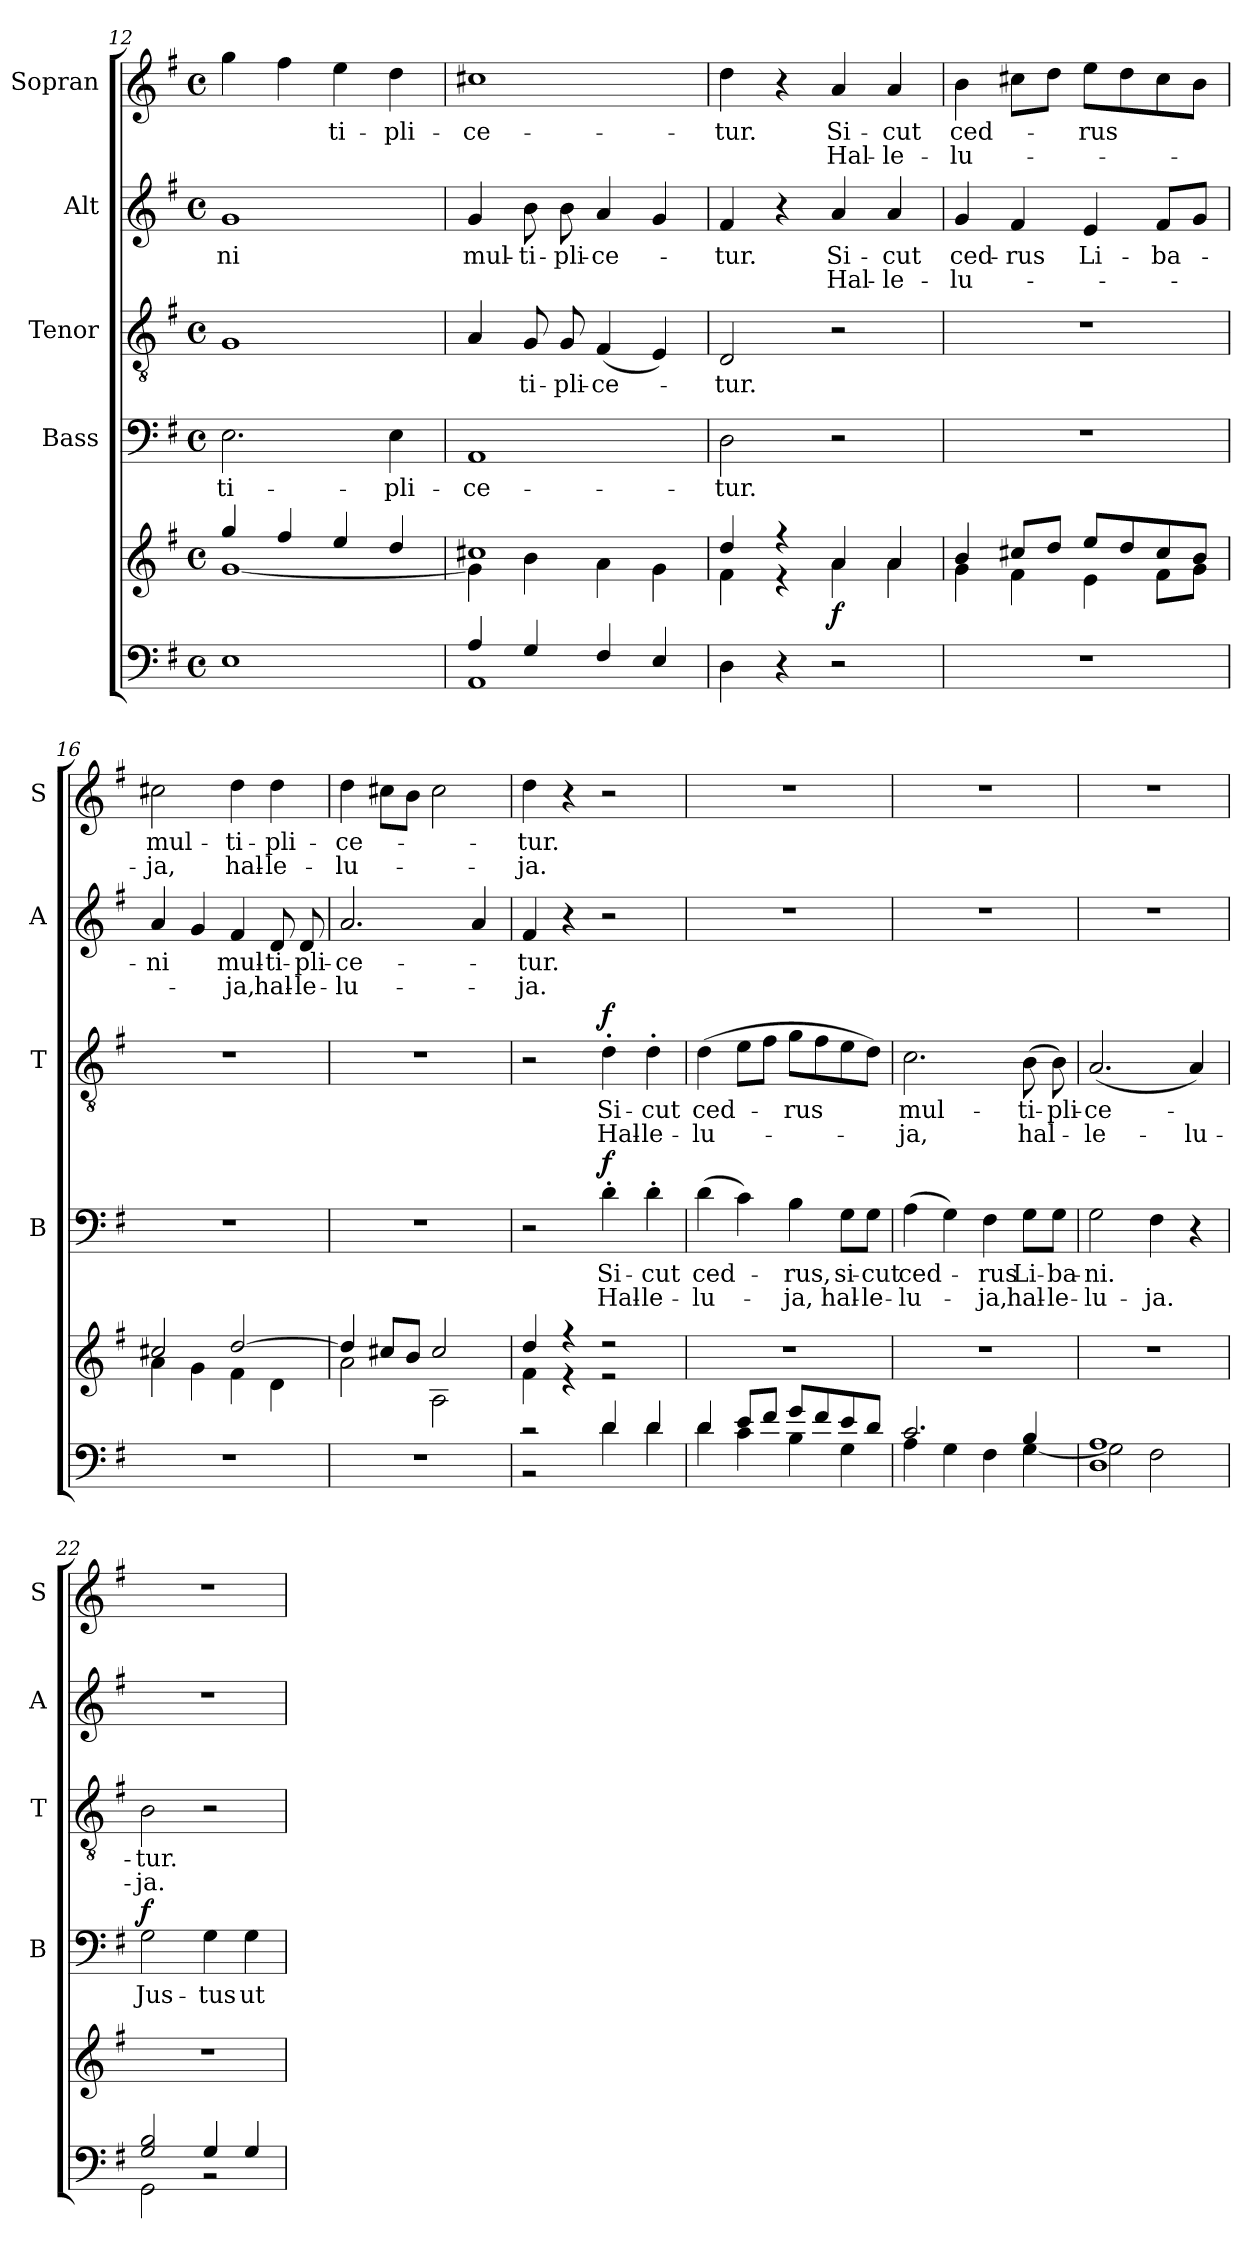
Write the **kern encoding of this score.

**kern	**kern	**dynam	**kern	**text	**text	**dynam	**kern	**text	**text	**dynam	**kern	**text	**text	**kern	**text	**text
*part5	*part5	*part5	*part4	*part4	*part4	*part4	*part3	*part3	*part3	*part3	*part2	*part2	*part2	*part1	*part1	*part1
*staff6	*staff5	*staff5/6	*staff4	*staff4	*staff4	*staff4	*staff3	*staff3	*staff3	*staff3	*staff2	*staff2	*staff2	*staff1	*staff1	*staff1
*	*	*	*I"Bass	*	*	*	*I"Tenor	*	*	*	*I"Alt	*	*	*I"Sopran	*	*
*	*	*	*I'B	*	*	*	*I'T	*	*	*	*I'A	*	*	*I'S	*	*
!!LO:PB:g=z
*clefF4	*clefG2	*	*clefF4	*	*	*	*clefGv2	*	*	*	*clefG2	*	*	*clefG2	*	*
*k[f#]	*k[f#]	*	*k[f#]	*	*	*	*k[f#]	*	*	*	*k[f#]	*	*	*k[f#]	*	*
*G:	*G:	*	*G:	*	*	*	*G:	*	*	*	*G:	*	*	*G:	*	*
*M4/4	*M4/4	*	*M4/4	*	*	*	*M4/4	*	*	*	*M4/4	*	*	*M4/4	*	*
*met(c)	*met(c)	*	*met(c)	*	*	*	*met(c)	*	*	*	*met(c)	*	*	*met(c)	*	*
=12	=12	=12	=12	=12	=12	=12	=12	=12	=12	=12	=12	=12	=12	=12	=12	=12
*	*^	*	*	*	*	*	*	*	*	*	*	*	*	*	*	*
!	!	!	!	!	!LO:LY:b	!	!	!	!	!	!	!	!LO:LY:b	!	!	!	!
1E	4gg/	[<1g	.	2.E\	-ti-	.	.	1G	.	.	.	1g	-ni	.	4gg\	.	.
.	4ff#/	.	.	.	.	.	.	.	.	.	.	.	.	.	4ff#\	.	.
!	!	!	!	!	!	!	!	!	!	!	!	!	!	!	!	!LO:LY:b	!
.	4ee/	.	.	.	.	.	.	.	.	.	.	.	.	.	4ee\	-ti-	.
!	!	!	!	!	!LO:LY:b	!	!	!	!	!	!	!	!	!	!	!LO:LY:b	!
.	4dd/	.	.	4E\	-pli-	.	.	.	.	.	.	.	.	.	4dd\	-pli-	.
=13	=13	=13	=13	=13	=13	=13	=13	=13	=13	=13	=13	=13	=13	=13	=13	=13	=13
*^	*	*	*	*	*	*	*	*	*	*	*	*	*	*	*	*	*
!	!	!	!	!	!	!LO:LY:b	!	!	!	!	!	!	!	!LO:LY:b	!	!	!LO:LY:b	!
4A/	1AA	1cc#X	4g\]	.	1AA	-ce-	.	.	4A/	.	.	.	4g/	mul-	.	1cc#X	-ce-	.
!	!	!	!	!	!	!	!	!	!	!LO:LY:b	!	!	!	!LO:LY:b	!	!	!	!
4G/	.	.	4b\	.	.	.	.	.	8G/	-ti-	.	.	8b\	-ti-	.	.	.	.
!	!	!	!	!	!	!	!	!	!	!LO:LY:b	!	!	!	!LO:LY:b	!	!	!	!
.	.	.	.	.	.	.	.	.	8G/	-pli-	.	.	8b\	-pli-	.	.	.	.
!	!	!	!	!	!	!	!	!	!	!LO:LY:b	!	!	!	!LO:LY:b	!	!	!	!
4F#/	.	.	4a\	.	.	.	.	.	(<4F#/	-ce-	.	.	4a/	-ce-	.	.	.	.
4E/	.	.	4g\	.	.	.	.	.	4E/)	.	.	.	4g/	.	.	.	.	.
*v	*v	*	*	*	*	*	*	*	*	*	*	*	*	*	*	*	*	*
=14	=14	=14	=14	=14	=14	=14	=14	=14	=14	=14	=14	=14	=14	=14	=14	=14	=14
!	!	!	!	!	!LO:LY:b	!	!	!	!LO:LY:b	!	!	!	!LO:LY:b	!	!	!LO:LY:b	!
4D\	4dd/	4f#\	.	2D\	-tur.	.	.	2D/	-tur.	.	.	4f#/	-tur.	.	4dd\	-tur.	.
4r	4r	4r	.	.	.	.	.	.	.	.	.	4r	.	.	4r	.	.
!	!	!	!LO:DY:b	!	!	!	!	!	!	!	!	!	!LO:LY:b	!LO:LY:b	!	!LO:LY:b	!LO:LY:b
2r	4a/	4a\	f	2r	.	.	.	2r	.	.	.	4a/	Si-	Hal-	4a/	Si-	Hal-
!	!	!	!	!	!	!	!	!	!	!	!	!	!LO:LY:b	!LO:LY:b	!	!LO:LY:b	!LO:LY:b
.	4a/	4a\	.	.	.	.	.	.	.	.	.	4a/	-cut	-le-	4a/	-cut	-le-
=15	=15	=15	=15	=15	=15	=15	=15	=15	=15	=15	=15	=15	=15	=15	=15	=15	=15
!	!	!	!	!	!	!	!	!	!	!	!	!	!LO:LY:b	!LO:LY:b	!	!LO:LY:b	!LO:LY:b
1r	4b/	4g\	.	1r	.	.	.	1r	.	.	.	4g/	ced-	-lu-	4b\	ced-	-lu-
!	!	!	!	!	!	!	!	!	!	!	!	!	!LO:LY:b	!	!	!	!
.	8cc#X/L	4f#\	.	.	.	.	.	.	.	.	.	4f#/	-rus	.	8cc#X\L	.	.
.	8dd/J	.	.	.	.	.	.	.	.	.	.	.	.	.	8dd\J	.	.
!	!	!	!	!	!	!	!	!	!	!	!	!	!LO:LY:b	!	!	!LO:LY:b	!
.	8ee/L	4e\	.	.	.	.	.	.	.	.	.	4e/	Li-	.	8ee\L	-rus	.
.	8dd/	.	.	.	.	.	.	.	.	.	.	.	.	.	8dd\	.	.
!	!	!	!	!	!	!	!	!	!	!	!	!	!LO:LY:b	!	!	!	!
.	8cc#/	8f#\L	.	.	.	.	.	.	.	.	.	8f#/L	-ba-	.	8cc#\	.	.
.	8b/J	8g\J	.	.	.	.	.	.	.	.	.	8g/J	.	.	8b\J	.	.
!!LO:LB:g=z
=16	=16	=16	=16	=16	=16	=16	=16	=16	=16	=16	=16	=16	=16	=16	=16	=16	=16
!	!	!	!	!	!	!	!	!	!	!	!	!	!LO:LY:b	!	!	!LO:LY:b	!LO:LY:b
1r	2cc#X/	4a\	.	1r	.	.	.	1r	.	.	.	4a/	-ni	.	2cc#X\	mul-	-ja,
.	.	4g\	.	.	.	.	.	.	.	.	.	4g/	.	.	.	.	.
!	!	!	!	!	!	!	!	!	!	!	!	!	!LO:LY:b	!LO:LY:b	!	!LO:LY:b	!LO:LY:b
.	[>2dd/	4f#\	.	.	.	.	.	.	.	.	.	4f#/	mul-	-ja,	4dd\	-ti-	hal-
!	!	!	!	!	!	!	!	!	!	!	!	!	!LO:LY:b	!LO:LY:b	!	!LO:LY:b	!LO:LY:b
.	.	4d\	.	.	.	.	.	.	.	.	.	8d/	-ti-	hal-	4dd\	-pli-	-le-
!	!	!	!	!	!	!	!	!	!	!	!	!	!LO:LY:b	!LO:LY:b	!	!	!
.	.	.	.	.	.	.	.	.	.	.	.	8d/	-pli-	-le-	.	.	.
=17	=17	=17	=17	=17	=17	=17	=17	=17	=17	=17	=17	=17	=17	=17	=17	=17	=17
!	!	!	!	!	!	!	!	!	!	!	!	!	!LO:LY:b	!LO:LY:b	!	!LO:LY:b	!LO:LY:b
1r	4dd/]	2a\	.	1r	.	.	.	1r	.	.	.	2.a/	-ce-	-lu-	4dd\	-ce-	-lu-
.	8cc#X/L	.	.	.	.	.	.	.	.	.	.	.	.	.	8cc#X\L	.	.
.	8b/J	.	.	.	.	.	.	.	.	.	.	.	.	.	8b\J	.	.
.	2cc#/	2A\	.	.	.	.	.	.	.	.	.	.	.	.	2cc#\	.	.
.	.	.	.	.	.	.	.	.	.	.	.	4a/	.	.	.	.	.
=18	=18	=18	=18	=18	=18	=18	=18	=18	=18	=18	=18	=18	=18	=18	=18	=18	=18
*^	*	*	*	*	*	*	*	*	*	*	*	*	*	*	*	*	*
!	!	!	!	!	!	!	!	!	!	!	!	!	!	!LO:LY:b	!LO:LY:b	!	!LO:LY:b	!LO:LY:b
2r	2r	4dd/	4f#\	.	2r	.	.	.	2r	.	.	.	4f#/	-tur.	-ja.	4dd\	-tur.	-ja.
.	.	4r	4r	.	.	.	.	.	.	.	.	.	4r	.	.	4r	.	.
!	!	!	!	!	!	!LO:LY:b	!LO:LY:b	!LO:DY:a	!	!LO:LY:b	!LO:LY:b	!LO:DY:a	!	!	!	!	!	!
4d/	4d\	2r	2r	.	4d'>\	Si-	Hal-	f	4d'>\	Si-	Hal-	f	2r	.	.	2r	.	.
!	!	!	!	!	!	!LO:LY:b	!LO:LY:b	!	!	!LO:LY:b	!LO:LY:b	!	!	!	!	!	!	!
4d/	4d\	.	.	.	4d'>\	-cut	-le-	.	4d'>\	-cut	-le-	.	.	.	.	.	.	.
*	*	*v	*v	*	*	*	*	*	*	*	*	*	*	*	*	*	*	*
=19	=19	=19	=19	=19	=19	=19	=19	=19	=19	=19	=19	=19	=19	=19	=19	=19	=19
!	!	!	!	!	!LO:LY:b	!LO:LY:b	!	!	!LO:LY:b	!LO:LY:b	!	!	!	!	!	!	!
4d/	4d\	1r	.	(>4d\	ced-	-lu-	.	(>4d\	ced-	-lu-	.	1r	.	.	1r	.	.
8e/L	4c\	.	.	4c\)	.	.	.	8e\L	.	.	.	.	.	.	.	.	.
8f#/J	.	.	.	.	.	.	.	8f#\J	.	.	.	.	.	.	.	.	.
!	!	!	!	!	!LO:LY:b	!LO:LY:b	!	!	!LO:LY:b	!	!	!	!	!	!	!	!
8g/L	4B\	.	.	4B\	-rus,	-ja,	.	8g\L	-rus	.	.	.	.	.	.	.	.
8f#/	.	.	.	.	.	.	.	8f#\	.	.	.	.	.	.	.	.	.
!	!	!	!	!	!LO:LY:b	!LO:LY:b	!	!	!	!	!	!	!	!	!	!	!
8e/	4G\	.	.	8G\L	si-	hal-	.	8e\	.	.	.	.	.	.	.	.	.
!	!	!	!	!	!LO:LY:b	!LO:LY:b	!	!	!	!	!	!	!	!	!	!	!
8d/J	.	.	.	8G\J	-cut	-le-	.	8d\J)	.	.	.	.	.	.	.	.	.
!!LO:PB:g=z
=20	=20	=20	=20	=20	=20	=20	=20	=20	=20	=20	=20	=20	=20	=20	=20	=20	=20
!	!	!	!	!	!LO:LY:b	!LO:LY:b	!	!	!LO:LY:b	!LO:LY:b	!	!	!	!	!	!	!
2.c/	4A\	1r	.	(>4A\	ced-	-lu-	.	2.c\	mul-	-ja,	.	1r	.	.	1r	.	.
.	4G\	.	.	4G\)	.	.	.	.	.	.	.	.	.	.	.	.	.
!	!	!	!	!	!LO:LY:b	!LO:LY:b	!	!	!	!	!	!	!	!	!	!	!
.	4F#\	.	.	4F#\	-rus	-ja,	.	.	.	.	.	.	.	.	.	.	.
!	!	!	!	!	!LO:LY:b	!LO:LY:b	!	!	!LO:LY:b	!LO:LY:b	!	!	!	!	!	!	!
4B/	[<4G\	.	.	8G\L	Li-	hal-	.	(>8B\	-ti-	hal-	.	.	.	.	.	.	.
!	!	!	!	!	!LO:LY:b	!LO:LY:b	!	!	!LO:LY:b	!	!	!	!	!	!	!	!
.	.	.	.	8G\J	-ba-	-le-	.	8B\)	-pli-	.	.	.	.	.	.	.	.
=21	=21	=21	=21	=21	=21	=21	=21	=21	=21	=21	=21	=21	=21	=21	=21	=21	=21
!	!	!	!	!	!LO:LY:b	!LO:LY:b	!	!	!LO:LY:b	!LO:LY:b	!	!	!	!	!	!	!
1D 1A	2G\]	1r	.	2G\	-ni.	-lu-	.	(<2.A/	-ce-	-le-	.	1r	.	.	1r	.	.
!	!	!	!	!	!	!LO:LY:b	!	!	!	!	!	!	!	!	!	!	!
.	2F#\	.	.	4F#\	.	-ja.	.	.	.	.	.	.	.	.	.	.	.
!	!	!	!	!	!	!	!	!	!	!LO:LY:b	!	!	!	!	!	!	!
.	.	.	.	4r	.	.	.	4A/)	.	-lu-	.	.	.	.	.	.	.
=22	=22	=22	=22	=22	=22	=22	=22	=22	=22	=22	=22	=22	=22	=22	=22	=22	=22
!	!	!	!	!	!LO:LY:b	!	!LO:DY:a	!	!LO:LY:b	!LO:LY:b	!	!	!	!	!	!	!
2G/ 2B/	2GG\	1r	.	2G\	Jus-	.	f	2B\	-tur.	-ja.	.	1r	.	.	1r	.	.
!	!	!	!	!	!LO:LY:b	!	!	!	!	!	!	!	!	!	!	!	!
4G/	2rBB	.	.	4G\	-tus	.	.	2r	.	.	.	.	.	.	.	.	.
!	!	!	!	!	!LO:LY:b	!	!	!	!	!	!	!	!	!	!	!	!
4G/	.	.	.	4G\	ut	.	.	.	.	.	.	.	.	.	.	.	.
*v	*v	*	*	*	*	*	*	*	*	*	*	*	*	*	*	*	*
=	=	=	=	=	=	=	=	=	=	=	=	=	=	=	=	=
*-	*-	*-	*-	*-	*-	*-	*-	*-	*-	*-	*-	*-	*-	*-	*-	*-
